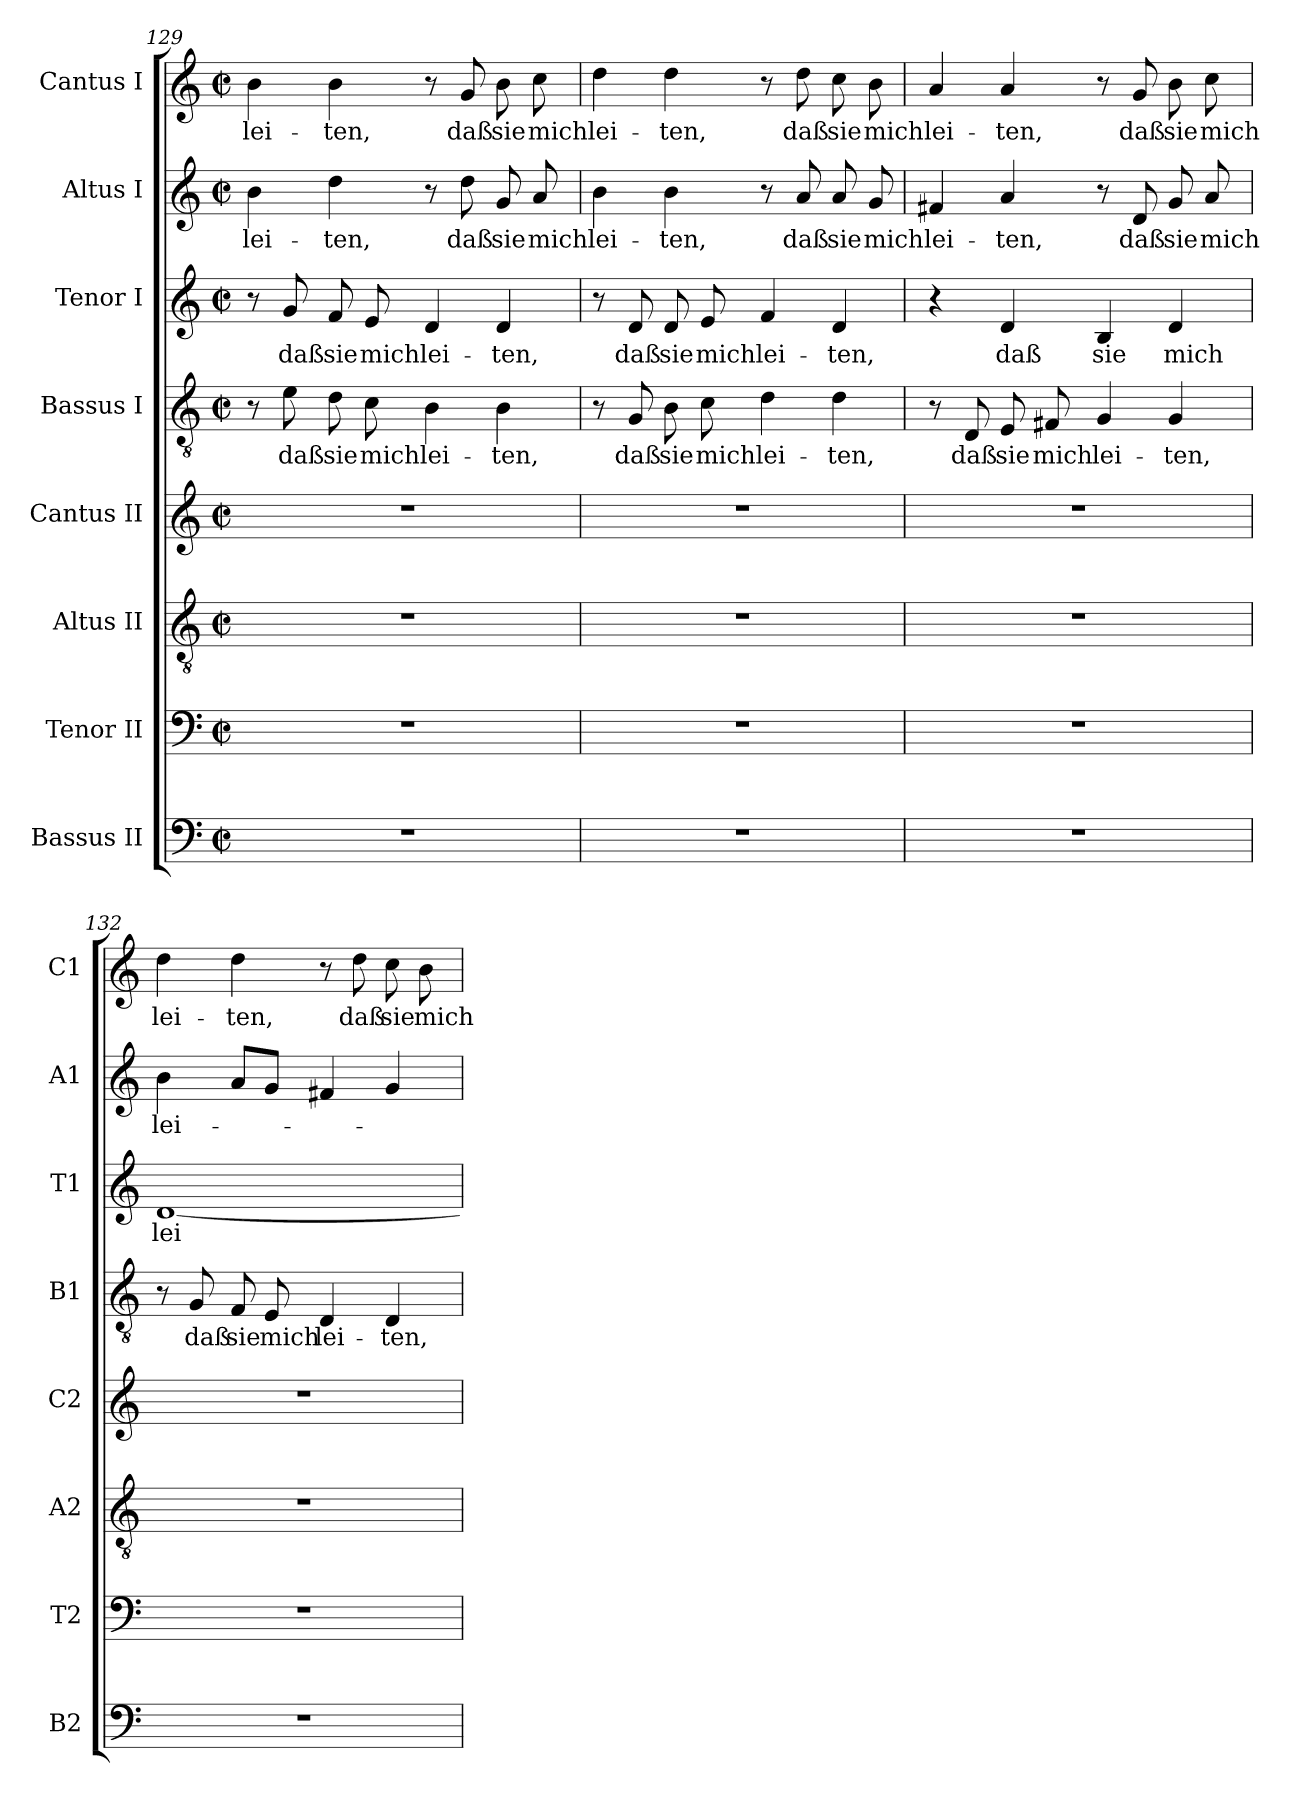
**kern	**kern	**kern	**kern	**kern	**text	**kern	**text	**kern	**text	**kern	**text
*part8	*part7	*part6	*part5	*part4	*part4	*part3	*part3	*part2	*part2	*part1	*part1
*staff8	*staff7	*staff6	*staff5	*staff4	*staff4	*staff3	*staff3	*staff2	*staff2	*staff1	*staff1
*I"Bassus II	*I"Tenor II	*I"Altus II	*I"Cantus II	*I"Bassus I	*	*I"Tenor I	*	*I"Altus I	*	*I"Cantus I	*
*I'B2	*I'T2	*I'A2	*I'C2	*I'B1	*	*I'T1	*	*I'A1	*	*I'C1	*
*clefF4	*clefF4	*clefGv2	*clefG2	*clefGv2	*	*clefG2	*	*clefG2	*	*clefG2	*
*k[]	*k[]	*k[]	*k[]	*k[]	*	*k[]	*	*k[]	*	*k[]	*
*C:	*C:	*C:	*C:	*C:	*	*C:	*	*C:	*	*C:	*
*M2/2	*M2/2	*M2/2	*M2/2	*M2/2	*	*M2/2	*	*M2/2	*	*M2/2	*
*met(c|)	*met(c|)	*met(c|)	*met(c|)	*met(c|)	*	*met(c|)	*	*met(c|)	*	*met(c|)	*
=129	=129	=129	=129	=129	=129	=129	=129	=129	=129	=129	=129
!	!	!	!	!	!	!	!	!	!LO:LY:b	!	!
!	!	!	!	!	!	!	!	!	!	!	!LO:LY:b
1r	1r	1r	1r	8r	.	8r	.	4b\	lei-	4b\	lei-
!	!	!	!	!	!LO:LY:b	!	!	!	!	!	!
!	!	!	!	!	!	!	!LO:LY:b	!	!	!	!
.	.	.	.	8e\	daß	8g/	daß	.	.	.	.
!	!	!	!	!	!LO:LY:b	!	!	!	!	!	!
!	!	!	!	!	!	!	!LO:LY:b	!	!	!	!
!	!	!	!	!	!	!	!	!	!LO:LY:b	!	!
!	!	!	!	!	!	!	!	!	!	!	!LO:LY:b
.	.	.	.	8d\	sie	8f/	sie	4dd\	-ten,	4b\	-ten,
!	!	!	!	!	!LO:LY:b	!	!	!	!	!	!
!	!	!	!	!	!	!	!LO:LY:b	!	!	!	!
.	.	.	.	8c\	mich	8e/	mich	.	.	.	.
!	!	!	!	!	!LO:LY:b	!	!	!	!	!	!
!	!	!	!	!	!	!	!LO:LY:b	!	!	!	!
.	.	.	.	4B\	lei-	4d/	lei-	8r	.	8r	.
!	!	!	!	!	!	!	!	!	!LO:LY:b	!	!
!	!	!	!	!	!	!	!	!	!	!	!LO:LY:b
.	.	.	.	.	.	.	.	8dd\	daß	8g/	daß
!	!	!	!	!	!LO:LY:b	!	!	!	!	!	!
!	!	!	!	!	!	!	!LO:LY:b	!	!	!	!
!	!	!	!	!	!	!	!	!	!LO:LY:b	!	!
!	!	!	!	!	!	!	!	!	!	!	!LO:LY:b
.	.	.	.	4B\	-ten,	4d/	-ten,	8g/	sie	8b\	sie
!	!	!	!	!	!	!	!	!	!LO:LY:b	!	!
!	!	!	!	!	!	!	!	!	!	!	!LO:LY:b
.	.	.	.	.	.	.	.	8a/	mich	8cc\	mich
=130	=130	=130	=130	=130	=130	=130	=130	=130	=130	=130	=130
!	!	!	!	!	!	!	!	!	!LO:LY:b	!	!
!	!	!	!	!	!	!	!	!	!	!	!LO:LY:b
1r	1r	1r	1r	8r	.	8r	.	4b\	lei-	4dd\	lei-
!	!	!	!	!	!LO:LY:b	!	!	!	!	!	!
!	!	!	!	!	!	!	!LO:LY:b	!	!	!	!
.	.	.	.	8G/	daß	8d/	daß	.	.	.	.
!	!	!	!	!	!LO:LY:b	!	!	!	!	!	!
!	!	!	!	!	!	!	!LO:LY:b	!	!	!	!
!	!	!	!	!	!	!	!	!	!LO:LY:b	!	!
!	!	!	!	!	!	!	!	!	!	!	!LO:LY:b
.	.	.	.	8B\	sie	8d/	sie	4b\	-ten,	4dd\	-ten,
!	!	!	!	!	!LO:LY:b	!	!	!	!	!	!
!	!	!	!	!	!	!	!LO:LY:b	!	!	!	!
.	.	.	.	8c\	mich	8e/	mich	.	.	.	.
!	!	!	!	!	!LO:LY:b	!	!	!	!	!	!
!	!	!	!	!	!	!	!LO:LY:b	!	!	!	!
.	.	.	.	4d\	lei-	4f/	lei-	8r	.	8r	.
!	!	!	!	!	!	!	!	!	!LO:LY:b	!	!
!	!	!	!	!	!	!	!	!	!	!	!LO:LY:b
.	.	.	.	.	.	.	.	8a/	daß	8dd\	daß
!	!	!	!	!	!LO:LY:b	!	!	!	!	!	!
!	!	!	!	!	!	!	!LO:LY:b	!	!	!	!
!	!	!	!	!	!	!	!	!	!LO:LY:b	!	!
!	!	!	!	!	!	!	!	!	!	!	!LO:LY:b
.	.	.	.	4d\	-ten,	4d/	-ten,	8a/	sie	8cc\	sie
!	!	!	!	!	!	!	!	!	!LO:LY:b	!	!
!	!	!	!	!	!	!	!	!	!	!	!LO:LY:b
.	.	.	.	.	.	.	.	8g/	mich	8b\	mich
=131	=131	=131	=131	=131	=131	=131	=131	=131	=131	=131	=131
!	!	!	!	!	!	!	!	!	!LO:LY:b	!	!
!	!	!	!	!	!	!	!	!	!	!	!LO:LY:b
1r	1r	1r	1r	8r	.	4r	.	4f#X/	lei-	4a/	lei-
!	!	!	!	!	!LO:LY:b	!	!	!	!	!	!
.	.	.	.	8D/	daß	.	.	.	.	.	.
!	!	!	!	!	!LO:LY:b	!	!	!	!	!	!
!	!	!	!	!	!	!	!LO:LY:b	!	!	!	!
!	!	!	!	!	!	!	!	!	!LO:LY:b	!	!
!	!	!	!	!	!	!	!	!	!	!	!LO:LY:b
.	.	.	.	8E/	sie	4d/	daß	4a/	-ten,	4a/	-ten,
!	!	!	!	!	!LO:LY:b	!	!	!	!	!	!
.	.	.	.	8F#X/	mich	.	.	.	.	.	.
!	!	!	!	!	!LO:LY:b	!	!	!	!	!	!
!	!	!	!	!	!	!	!LO:LY:b	!	!	!	!
.	.	.	.	4G/	lei-	4B/	sie	8r	.	8r	.
!	!	!	!	!	!	!	!	!	!LO:LY:b	!	!
!	!	!	!	!	!	!	!	!	!	!	!LO:LY:b
.	.	.	.	.	.	.	.	8d/	daß	8g/	daß
!	!	!	!	!	!LO:LY:b	!	!	!	!	!	!
!	!	!	!	!	!	!	!LO:LY:b	!	!	!	!
!	!	!	!	!	!	!	!	!	!LO:LY:b	!	!
!	!	!	!	!	!	!	!	!	!	!	!LO:LY:b
.	.	.	.	4G/	-ten,	4d/	mich	8g/	sie	8b\	sie
!	!	!	!	!	!	!	!	!	!LO:LY:b	!	!
!	!	!	!	!	!	!	!	!	!	!	!LO:LY:b
.	.	.	.	.	.	.	.	8a/	mich	8cc\	mich
!!LO:LB:g=z
=132	=132	=132	=132	=132	=132	=132	=132	=132	=132	=132	=132
!	!	!	!	!	!	!	!LO:LY:b	!	!	!	!
!	!	!	!	!	!	!	!	!	!LO:LY:b	!	!
!	!	!	!	!	!	!	!	!	!	!	!LO:LY:b
1r	1r	1r	1r	8r	.	[1d	lei-	4b\	lei-	4dd\	lei-
!	!	!	!	!	!LO:LY:b	!	!	!	!	!	!
.	.	.	.	8G/	daß	.	.	.	.	.	.
!	!	!	!	!	!LO:LY:b	!	!	!	!	!	!
!	!	!	!	!	!	!	!	!	!	!	!LO:LY:b
.	.	.	.	8F/	sie	.	.	8a/L	.	4dd\	-ten,
!	!	!	!	!	!LO:LY:b	!	!	!	!	!	!
.	.	.	.	8E/	mich	.	.	8g/J	.	.	.
!	!	!	!	!	!LO:LY:b	!	!	!	!	!	!
.	.	.	.	4D/	lei-	.	.	4f#X/	.	8r	.
!	!	!	!	!	!	!	!	!	!	!	!LO:LY:b
.	.	.	.	.	.	.	.	.	.	8dd\	daß
!	!	!	!	!	!LO:LY:b	!	!	!	!	!	!
!	!	!	!	!	!	!	!	!	!	!	!LO:LY:b
.	.	.	.	4D/	-ten,	.	.	4g/	.	8cc\	sie
!	!	!	!	!	!	!	!	!	!	!	!LO:LY:b
.	.	.	.	.	.	.	.	.	.	8b\	mich
=	=	=	=	=	=	=	=	=	=	=	=
*-	*-	*-	*-	*-	*-	*-	*-	*-	*-	*-	*-
